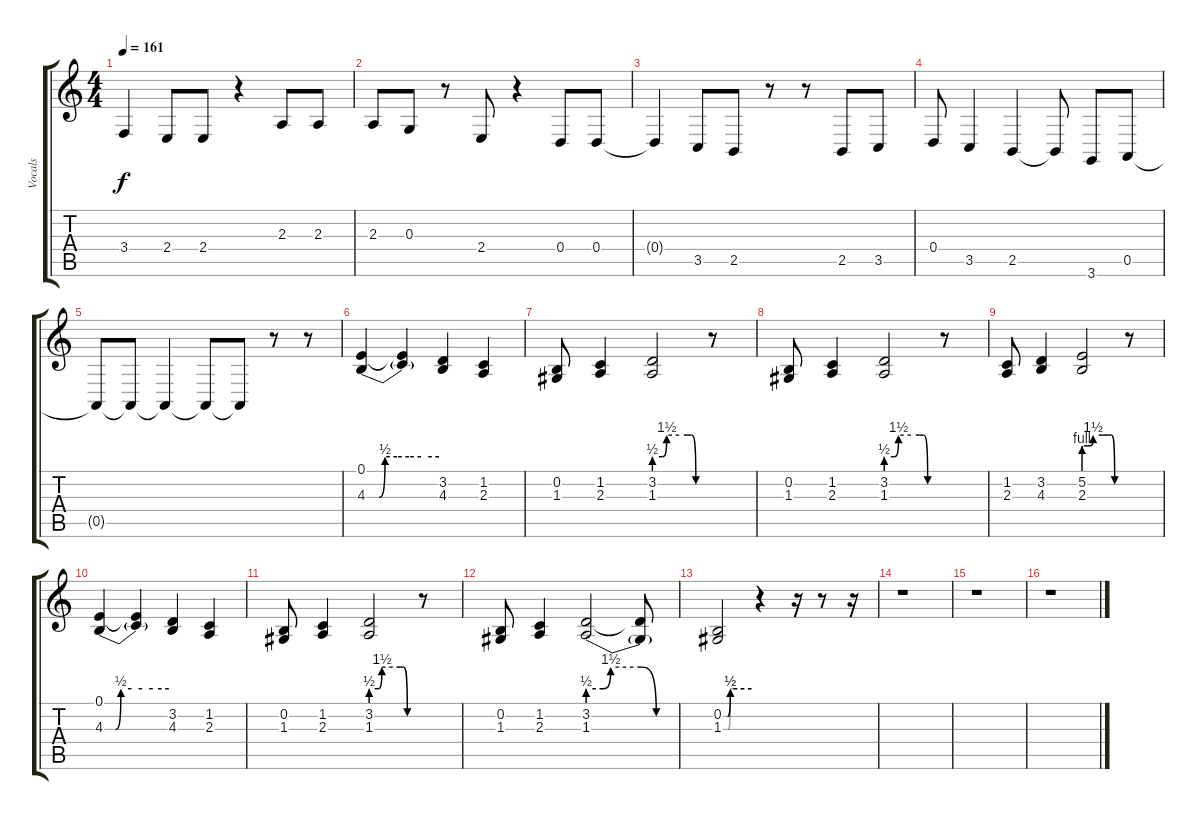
\track ("Vocals" "Vocals") {instrument lead1square}
\staff {score tabs}
\tuning (E4 B3 G3 D3 A2 E2) {hide}
\ts (4 4)
\tempo 161
\clef g2
\ks c
3.4{t}.4{dy f} 2.4.8 2.4.8 r.4 2.3.8 2.3.8 |
2.3.8 0.3.8 r.8 2.4.8 r.4 0.4.8 0.4.8 |
0.4{t}.4 3.5.8 2.5.8 r.8 r.8 2.5.8 3.5.8 |
0.4.8 3.5.4 2.5.4 2.5{t}.8 3.6.8 0.5.8 |
0.5{t}.8 0.5{t}.8 0.5{t}.4 0.5{t}.8 0.5{t}.8 r.8 r.8 |
(0.1 4.3{be (custom 0 0 10 0 15 2 25 2 35 2 45 2 60 2)}).4{instrument lead1square} (0.1{t} 4.3{t}).4 (3.2 4.3).4 (1.2 2.3).4 |
(0.2 1.3).8 (1.2 2.3).4 (3.2 1.3{be (custom 0 2 10 2 15 6 30 6 40 6 45 6 50 0 60 0)}).2 r.8 |
(0.2 1.3).8 (1.2 2.3).4 (3.2 1.3{be (custom 0 2 10 2 15 6 30 6 40 6 45 6 50 0 60 0)}).2 r.8 |
(1.2 2.3).8 (3.2 4.3).4 (5.2 2.3{be (custom 0 4 10 4 15 6 30 6 40 6 45 6 50 0 60 0)}).2 r.8 |
(0.1 4.3{be (custom 0 0 10 0 15 2 25 2 35 2 45 2 60 2)}).4 (0.1{t} 4.3{t}).4 (3.2 4.3).4 (1.2 2.3).4 |
(0.2 1.3).8 (1.2 2.3).4 (3.2 1.3{be (custom 0 2 10 2 15 6 30 6 40 6 45 6 50 0 60 0)}).2 r.8 |
(0.2 1.3).8 (1.2 2.3).4 (3.2 1.3{be (custom 0 2 10 2 15 6 30 6 35 6 45 0 50 0 60 0)}).2 (3.2{t} 1.3{t}).8 |
(0.2{be (custom 0 0 9 0 15 2 60 2)} 1.3{be (custom 0 0 10 0 15 2 30 2 60 2)}).2 r.4 r.16 r.8 r.16 |
r.1 |
r.1 |
r.1
